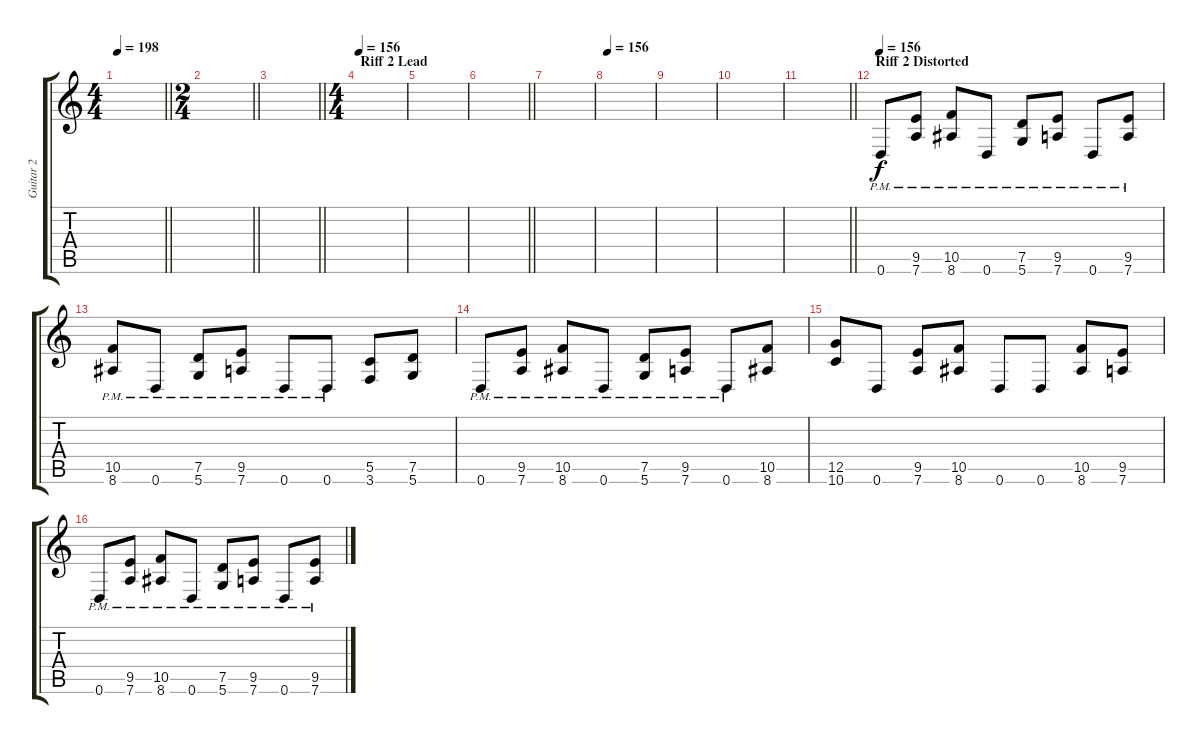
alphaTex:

\track ("Guitar 2" "Guitar 2") {instrument distortionguitar}
\staff {score tabs}
\tuning (D4 A3 F3 C3 G2 D2) {hide}
\ts (4 4)
\tempo 198
\clef g2
\barLineRight lightlight
\ks c
|
\ts (2 4)
\barLineRight lightlight
|
\barLineRight lightlight
|
\ts (4 4)
\section ("" "Riff 2 Lead")
\tempo 156
|
|
\barLineRight lightlight
|
|
\tempo 156
|
|
|
\barLineRight lightlight
|
\section ("" "Riff 2 Distorted")
\tempo 156
0.6{pm}.8 (9.5{pm} 7.6{pm}).8 (10.5{pm} 8.6{pm}).8 0.6{pm}.8 (7.5{pm} 5.6{pm}).8 (9.5{pm} 7.6{pm}).8 0.6{pm}.8 (9.5{pm} 7.6{pm}).8 |
(10.5{pm} 8.6{pm}).8 0.6{pm}.8 (7.5{pm} 5.6{pm}).8 (9.5{pm} 7.6{pm}).8 0.6{pm}.8 0.6{pm}.8 (5.5 3.6).8 (7.5 5.6).8 |
0.6{pm}.8 (9.5{pm} 7.6{pm}).8 (10.5{pm} 8.6{pm}).8 0.6{pm}.8 (7.5{pm} 5.6{pm}).8 (9.5{pm} 7.6{pm}).8 0.6{pm}.8 (10.5 8.6).8 |
(12.5 10.6).8 0.6.8 (9.5 7.6).8 (10.5 8.6).8 0.6.8 0.6.8 (10.5 8.6).8 (9.5 7.6).8 |
0.6{pm}.8 (9.5{pm} 7.6{pm}).8 (10.5{pm} 8.6{pm}).8 0.6{pm}.8 (7.5{pm} 5.6{pm}).8 (9.5{pm} 7.6{pm}).8 0.6{pm}.8 (9.5{pm} 7.6{pm}).8
